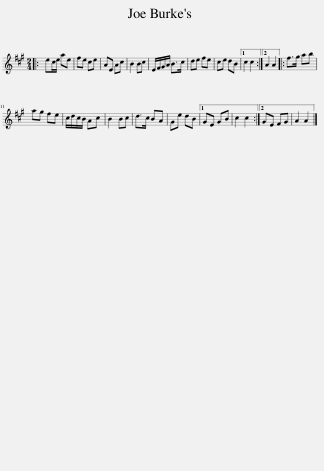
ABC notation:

X:1
L:1/8
M:2/4
I:linebreak $
K:A
V:1 treble
V:1
|: ec/e/ ae | fe ce | AE Ac | B2 Bc | E/F/G/A/ B>c | %5
 de fe | ce dB |1 c2 c2 :|2 A2 A2 |: f>g ab |$ %10
 ag fe | c/d/c/B/ Ac | B2 Bc | d>c BA | Ge dB |1 %15
 GE GB | c2 c2 :|2 GE FG | A2 A2 |] %19
